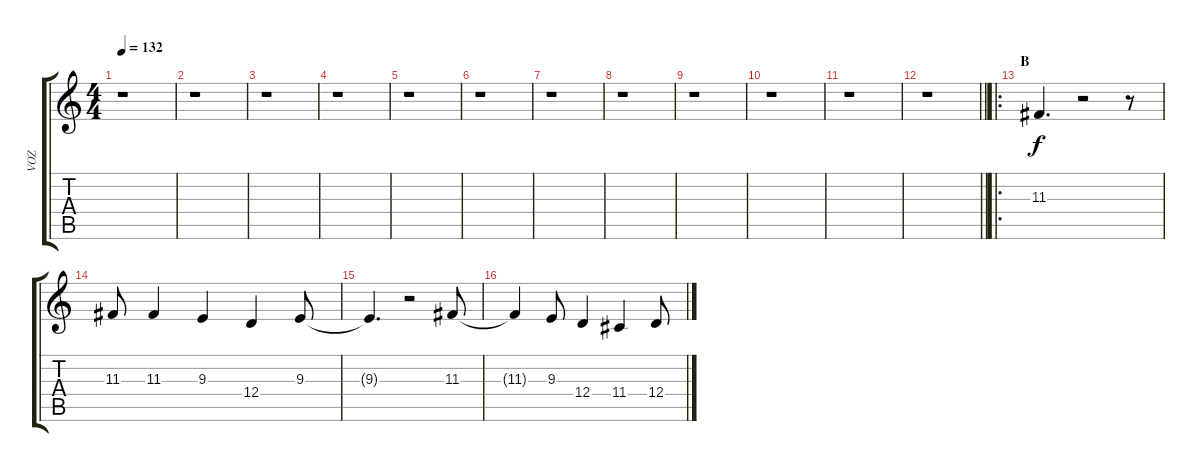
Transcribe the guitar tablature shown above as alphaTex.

\track ("VOZ" "VOZ") {instrument flute}
\staff {score tabs}
\tuning (E4 B3 G3 D3 A2 E2) {hide}
\ts (4 4)
\tempo 132
\clef g2
\ks c
r.1{dy f} |
r.1 |
r.1 |
r.1 |
r.1 |
r.1 |
r.1 |
r.1 |
r.1 |
r.1 |
r.1 |
\barLineRight lightlight
r.1 |
\ro
\section ("" "B")
11.3.4{d} r.2 r.8 |
11.3.8 11.3.4 9.3.4 12.4.4 9.3.8 |
9.3{t}.4{d} r.2 11.3.8 |
11.3{t}.4 9.3.8 12.4.4 11.4.4 12.4.8
